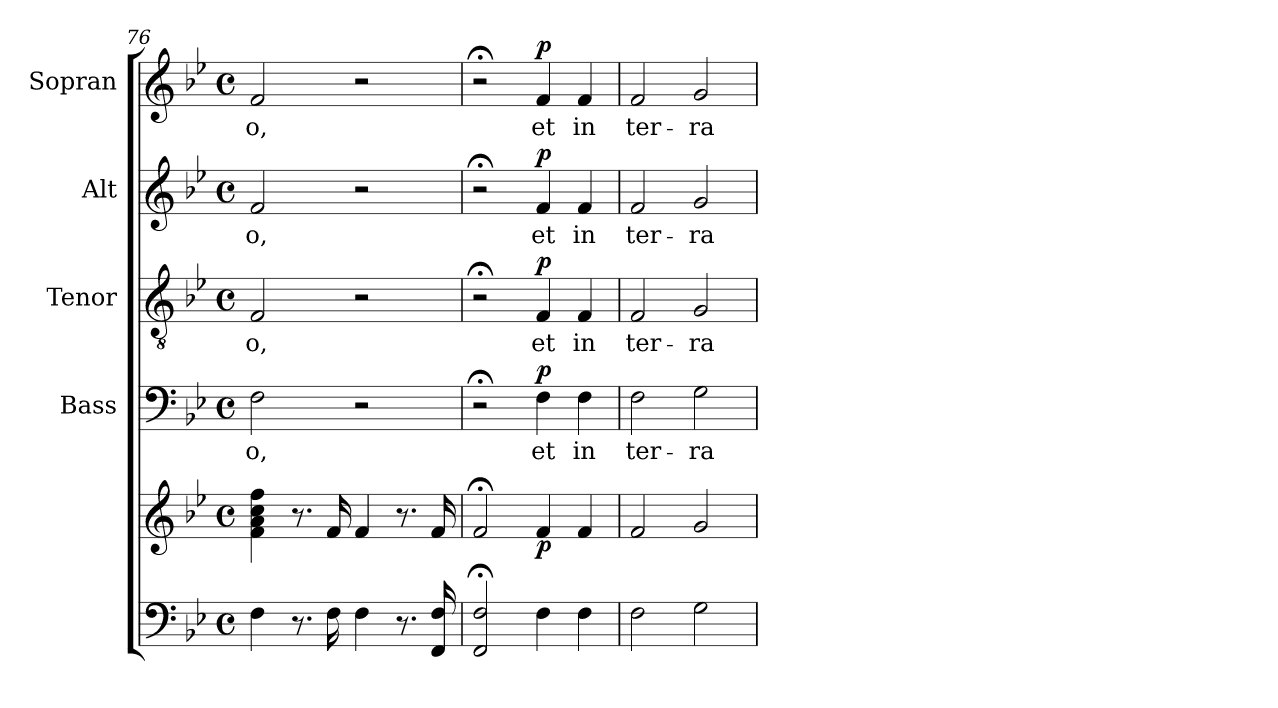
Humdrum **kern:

**kern	**kern	**dynam	**kern	**text	**dynam	**kern	**text	**dynam	**kern	**text	**dynam	**kern	**text	**dynam
*part5	*part5	*part5	*part4	*part4	*part4	*part3	*part3	*part3	*part2	*part2	*part2	*part1	*part1	*part1
*staff6	*staff5	*staff5/6	*staff4	*staff4	*staff4	*staff3	*staff3	*staff3	*staff2	*staff2	*staff2	*staff1	*staff1	*staff1
*	*	*	*I"Bass	*	*	*I"Tenor	*	*	*I"Alt	*	*	*I"Sopran	*	*
*	*	*	*I'B.	*	*	*I'T.	*	*	*I'A.	*	*	*I'S.	*	*
!!LO:LB:g=z
*clefF4	*clefG2	*	*clefF4	*	*	*clefGv2	*	*	*clefG2	*	*	*clefG2	*	*
*k[b-e-]	*k[b-e-]	*	*k[b-e-]	*	*	*k[b-e-]	*	*	*k[b-e-]	*	*	*k[b-e-]	*	*
*B-:	*B-:	*	*B-:	*	*	*B-:	*	*	*B-:	*	*	*B-:	*	*
*M4/4	*M4/4	*	*M4/4	*	*	*M4/4	*	*	*M4/4	*	*	*M4/4	*	*
*met(c)	*met(c)	*	*met(c)	*	*	*met(c)	*	*	*met(c)	*	*	*met(c)	*	*
=76	=76	=76	=76	=76	=76	=76	=76	=76	=76	=76	=76	=76	=76	=76
!	!	!	!	!LO:LY:b	!	!	!LO:LY:b	!	!	!LO:LY:b	!	!	!LO:LY:b	!
4F\	4f\ 4a\ 4cc\ 4ff\	.	2F\	-o,	.	2F/	-o,	.	2f/	-o,	.	2f/	-o,	.
8.r	8.r	.	.	.	.	.	.	.	.	.	.	.	.	.
16F\	16f/	.	.	.	.	.	.	.	.	.	.	.	.	.
4F\	4f/	.	2r	.	.	2r	.	.	2r	.	.	2r	.	.
8.r	8.r	.	.	.	.	.	.	.	.	.	.	.	.	.
16FF/ 16F/	16f/	.	.	.	.	.	.	.	.	.	.	.	.	.
=77	=77	=77	=77	=77	=77	=77	=77	=77	=77	=77	=77	=77	=77	=77
2FF/;< 2F/;<	2f;</	.	2r;<	.	.	2r;<	.	.	2r;<	.	.	2r;<	.	.
!	!	!LO:DY:b	!	!LO:LY:b	!LO:DY:a	!	!LO:LY:b	!LO:DY:a	!	!LO:LY:b	!LO:DY:a	!	!LO:LY:b	!LO:DY:a
4F\	4f/	p	4F\	et	p	4F/	et	p	4f/	et	p	4f/	et	p
!	!	!	!	!LO:LY:b	!	!	!LO:LY:b	!	!	!LO:LY:b	!	!	!LO:LY:b	!
4F\	4f/	.	4F\	in	.	4F/	in	.	4f/	in	.	4f/	in	.
=78	=78	=78	=78	=78	=78	=78	=78	=78	=78	=78	=78	=78	=78	=78
!	!	!	!	!LO:LY:b	!	!	!LO:LY:b	!	!	!LO:LY:b	!	!	!LO:LY:b	!
2F\	2f/	.	2F\	ter-	.	2F/	ter-	.	2f/	ter-	.	2f/	ter-	.
!	!	!	!	!LO:LY:b	!	!	!LO:LY:b	!	!	!LO:LY:b	!	!	!LO:LY:b	!
2G\	2g/	.	2G\	-ra	.	2G/	-ra	.	2g/	-ra	.	2g/	-ra	.
=	=	=	=	=	=	=	=	=	=	=	=	=	=	=
*-	*-	*-	*-	*-	*-	*-	*-	*-	*-	*-	*-	*-	*-	*-
